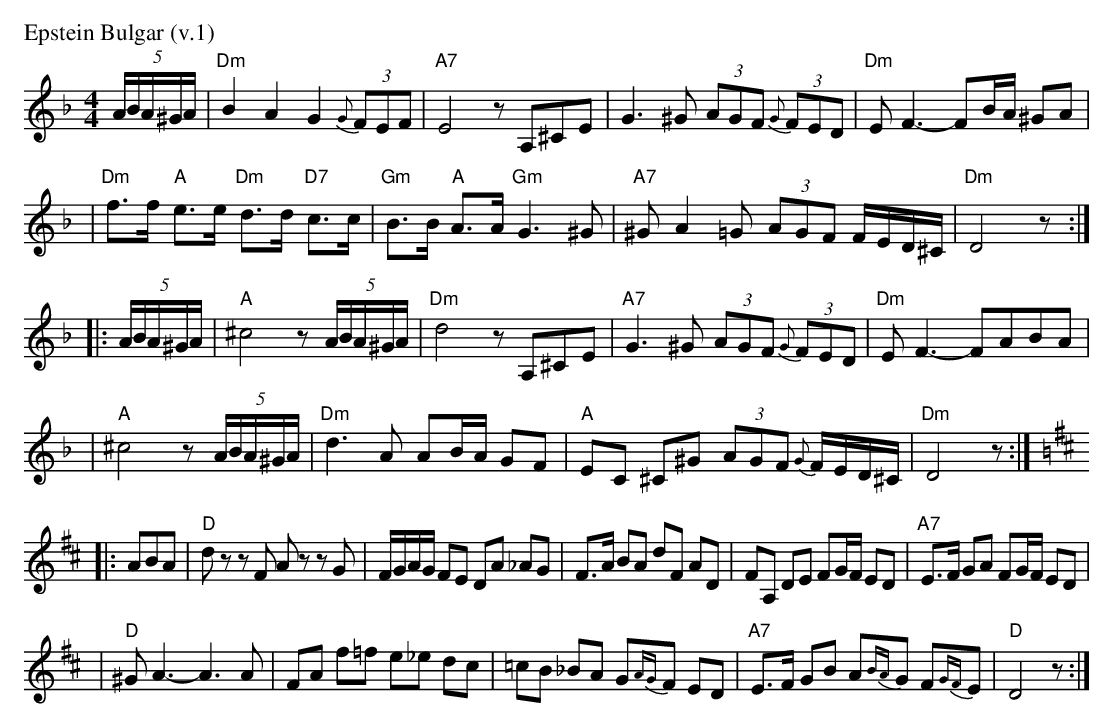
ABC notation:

X:1
P: Epstein Bulgar (v.1)
M: 4/4
L: 1/8
K: Dm
(5A/B/A/^G/A/ \
| "Dm"B2 A2 G2 (3{G}FEF | "A7"E4 zA,^CE \
| G3 ^G (3AGF (3{G}FED | "Dm"EF3- FB/A/ ^GA |
| "Dm"f>f "A"e>e "Dm"d>d "D7"c>c | "Gm"B>B "A"A>A "Gm"G3 ^G \
| "A7"^GA2=G (3AGF F/E/D/^C/ | "Dm"D4 z :|
|: (5A/B/A/^G/A/ \
| "A"^c4 z(5A/B/A/^G/A/ | "Dm"d4 zA,^CE \
| "A7"G3 ^G (3AGF (3{G}FED | "Dm"EF3- FABA |
| "A"^c4 z(5A/B/A/^G/A/ | "Dm"d3A AB/A/ GF \
| "A"EC ^C^G (3AGF {G}F/E/D/^C/ | "Dm"D4 z :|
K:D
|: ABA \
| "D"dz zF Az zG | F/G/A/G/ FE DA _AG \
| F>A BA dF AD | FA, DE FG/F/ ED | "A7"E>F GA FG/F/ ED |
| "D"^GA3- A3A | FA f=f e_e dc \
| =cB _BA G{AG}F ED | "A7"E>F GB A{BA}G F{GF}E | "D"D4 z :|
